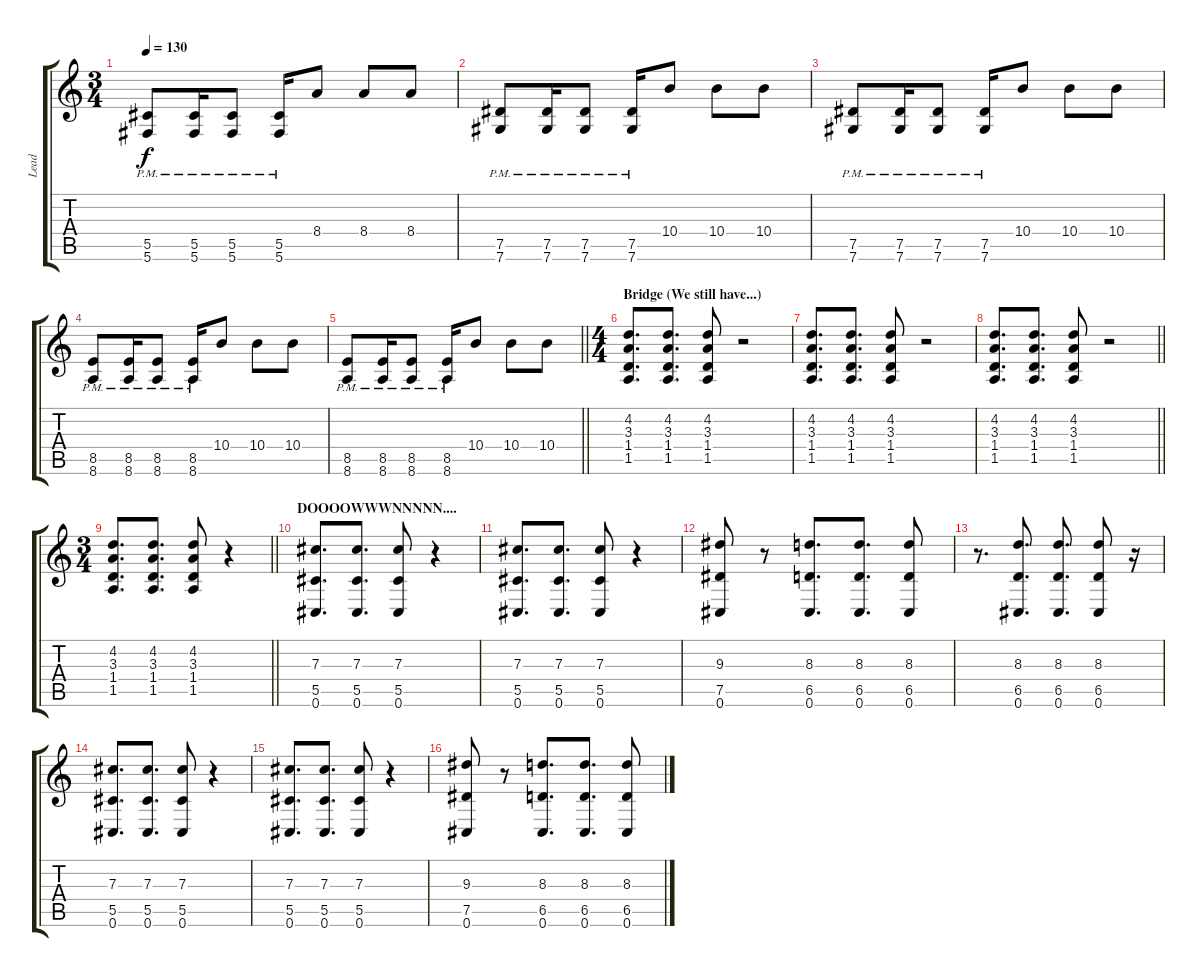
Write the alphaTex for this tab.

\track ("Lead" "Lead") {instrument distortionguitar}
\staff {score tabs}
\tuning (Eb4 Bb3 Gb3 Db3 Ab2 Db2) {hide}
\ts (3 4)
\tempo 130
\clef g2
\ks c
(5.5{pm} 5.6{pm}).8{dy f} (5.5{pm} 5.6{pm}).16 (5.5{pm} 5.6{pm}).8 (5.5{pm} 5.6{pm}).16 8.4.8 8.4.8 8.4.8 |
(7.5{pm} 7.6{pm}).8 (7.5{pm} 7.6{pm}).16 (7.5{pm} 7.6{pm}).8 (7.5{pm} 7.6{pm}).16 10.4.8 10.4.8 10.4.8 |
(7.5{pm} 7.6{pm}).8 (7.5{pm} 7.6{pm}).16 (7.5{pm} 7.6{pm}).8 (7.5{pm} 7.6{pm}).16 10.4.8 10.4.8 10.4.8 |
(8.5{pm} 8.6{pm}).8 (8.5{pm} 8.6{pm}).16 (8.5{pm} 8.6{pm}).8 (8.5{pm} 8.6{pm}).16 10.4.8 10.4.8 10.4.8 |
\barLineRight lightlight
(8.5{pm} 8.6{pm}).8 (8.5{pm} 8.6{pm}).16 (8.5{pm} 8.6{pm}).8 (8.5{pm} 8.6{pm}).16 10.4.8 10.4.8 10.4.8 |
\ts (4 4)
\section ("" "Bridge (We still have...)")
(4.2 3.3 1.4 1.5).8{d} (4.2 3.3 1.4 1.5).8{d} (4.2 3.3 1.4 1.5).8 r.2 |
(4.2 3.3 1.4 1.5).8{d} (4.2 3.3 1.4 1.5).8{d} (4.2 3.3 1.4 1.5).8 r.2 |
\barLineRight lightlight
(4.2 3.3 1.4 1.5).8{d} (4.2 3.3 1.4 1.5).8{d} (4.2 3.3 1.4 1.5).8 r.2 |
\ts (3 4)
\section ("" "")
\barLineRight lightlight
(4.2 3.3 1.4 1.5).8{d} (4.2 3.3 1.4 1.5).8{d} (4.2 3.3 1.4 1.5).8 r.4 |
\section ("" "DOOOOWWWNNNNN....")
(7.3 5.5 0.6).8{d} (7.3 5.5 0.6).8{d} (7.3 5.5 0.6).8 r.4 |
(7.3 5.5 0.6).8{d} (7.3 5.5 0.6).8{d} (7.3 5.5 0.6).8 r.4 |
(9.3 7.5 0.6).8 r.8 (8.3 6.5 0.6).8{d} (8.3 6.5 0.6).8{d} (8.3 6.5 0.6).8 |
r.8{d} (8.3 6.5 0.6).8{d} (8.3 6.5 0.6).8{d} (8.3 6.5 0.6).8 r.16 |
(7.3 5.5 0.6).8{d} (7.3 5.5 0.6).8{d} (7.3 5.5 0.6).8 r.4 |
(7.3 5.5 0.6).8{d} (7.3 5.5 0.6).8{d} (7.3 5.5 0.6).8 r.4 |
(9.3 7.5 0.6).8 r.8 (8.3 6.5 0.6).8{d} (8.3 6.5 0.6).8{d} (8.3 6.5 0.6).8
